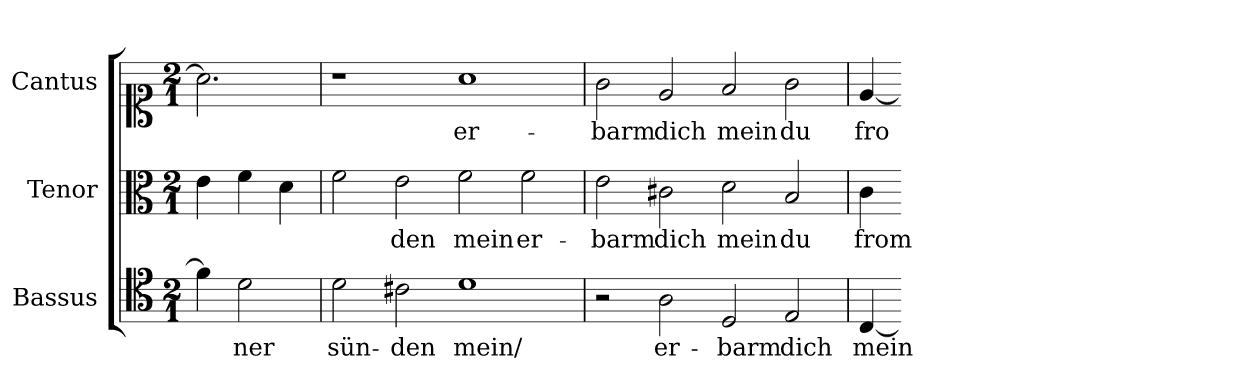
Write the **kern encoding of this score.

**kern	**text	**kern	**text	**kern	**text
*part3	*part3	*part2	*part2	*part1	*part1
*staff3	*staff3	*staff2	*staff2	*staff1	*staff1
*I"Bassus	*	*I"Tenor	*	*I"Cantus	*
*I'B	*	*I'T	*	*I'C	*
*clefC4	*	*clefC3	*	*clefC1	*
*k[]	*	*k[]	*	*k[]	*
*E:phr	*	*E:phr	*	*E:phr	*
*M2/1	*	*M2/1	*	*M2/1	*
*MM180	*	*MM180	*	*MM180	*
=	=	=	=	=	=
4f]	.	4e	.	2.a]	.
2d	-ner	4f	.	.	.
.	.	4d	.	.	.
=15	=15	=15	=15	=15	=15
2d	sün-	2f	.	1r	.
2c#X	-den	2e	-den	.	.
1d	mein/	2f	mein	1ai	er-
.	.	2f	er-	.	.
=16	=16	=16	=16	=16	=16
2r	.	2e	-barm	2gi	-barm
2A	er-	2c#X	dich	2ei	dich
2D	-barm	2d	mein	2fi	mein
2E	dich	2B	du	2g	du
=17	=17	=17	=17	=17	=17
[4C	mein	4c	from-	[4e	fro-
=-	=-	=-	=-	=-	=-
*-	*-	*-	*-	*-	*-
